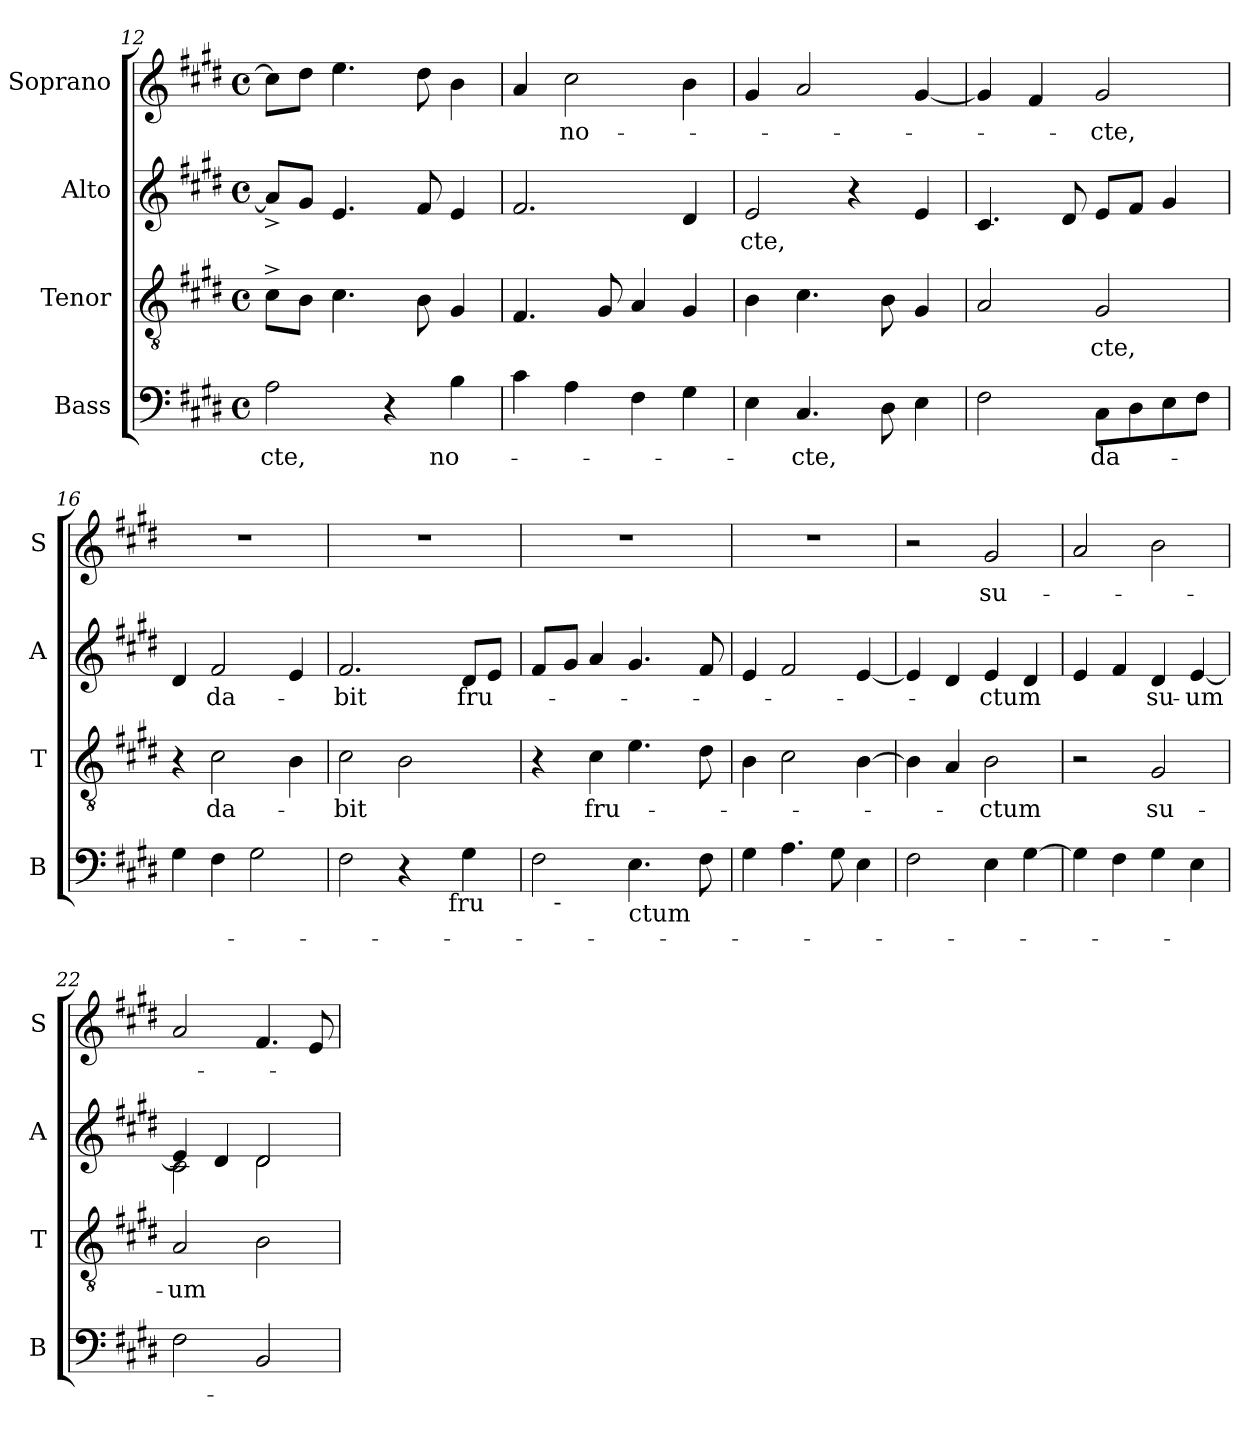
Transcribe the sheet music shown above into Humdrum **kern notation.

**kern	**text	**kern	**text	**kern	**text	**kern	**text
*part4	*part4	*part3	*part3	*part2	*part2	*part1	*part1
*staff4	*staff4	*staff3	*staff3	*staff2	*staff2	*staff1	*staff1
*I"Bass	*	*I"Tenor	*	*I"Alto	*	*I"Soprano	*
*I'B	*	*I'T	*	*I'A	*	*I'S	*
!!LO:LB:g=z
*clefF4	*	*clefGv2	*	*clefG2	*	*clefG2	*
*k[f#c#g#d#]	*	*k[f#c#g#d#]	*	*k[f#c#g#d#]	*	*k[f#c#g#d#]	*
*E:	*	*E:	*	*E:	*	*E:	*
*M4/4	*	*M4/4	*	*M4/4	*	*M4/4	*
*met(c)	*	*met(c)	*	*met(c)	*	*met(c)	*
=12	=12	=12	=12	=12	=12	=12	=12
!	!LO:LY:b:cj	!	!	!	!	!	!
2A\	-cte,	8c#^<\L	.	8a^>/L]	.	8cc#\L]	.
.	.	8B\J	.	8g#/J	.	8dd#\J	.
.	.	4.c#\	.	4.e/	.	4.ee\	.
4r	.	.	.	.	.	.	.
.	.	8B\	.	8f#/	.	8dd#\	.
!	!LO:LY:b:cj	!	!	!	!	!	!
4B\	no-	4G#/	.	4e/	.	4b\	.
=13	=13	=13	=13	=13	=13	=13	=13
4c#\	.	4.F#/	.	2.f#/	.	4a/	.
!	!	!	!	!	!	!	!LO:LY:b:cj
4A\	.	.	.	.	.	2cc#\	no-
.	.	8G#/	.	.	.	.	.
4F#\	.	4A/	.	.	.	.	.
4G#\	.	4G#/	.	4d#/	.	4b\	.
=14	=14	=14	=14	=14	=14	=14	=14
!	!	!	!	!	!LO:LY:b:cj	!	!
4E\	.	4B\	.	2e/	-cte,	4g#/	.
!	!LO:LY:b:cj	!	!	!	!	!	!
4.C#/	-cte,	4.c#\	.	.	.	2a/	.
.	.	.	.	4r	.	.	.
8D#\	.	8B\	.	.	.	.	.
4E\	.	4G#/	.	4e/	.	[<4g#/	.
=15	=15	=15	=15	=15	=15	=15	=15
2F#\	.	2A/	.	4.c#/	.	4g#/]	.
.	.	.	.	.	.	4f#/	.
.	.	.	.	8d#/	.	.	.
!	!LO:LY:b:cj	!	!LO:LY:b:cj	!	!	!	!LO:LY:b:cj
8C#\L	da-	2G#/	-cte,	8e/L	.	2g#/	-cte,
8D#\	.	.	.	8f#/J	.	.	.
8E\	.	.	.	4g#/	.	.	.
8F#\J	.	.	.	.	.	.	.
=16	=16	=16	=16	=16	=16	=16	=16
4G#\	.	4r	.	4d#/	.	1r	.
!	!	!	!LO:LY:b:cj	!	!LO:LY:b:cj	!	!
4F#\	.	2c#\	da-	2f#/	da-	.	.
2G#\	.	.	.	.	.	.	.
.	.	4B\	.	4e/	.	.	.
!!LO:PB:g=z
=17	=17	=17	=17	=17	=17	=17	=17
!LO:TX:b:t=bit	!	!	!	!	!	!	!
!	!	!	!LO:LY:b:cj	!	!LO:LY:b:cj	!	!
*^	*	*	*	*	*	*	*
2F#\	2ryy	.	2c#\	-bit	2.f#/	-bit	1r	.
4r	8ryy	.	2B\	.	.	.	.	.
.	16ryy	.	.	.	.	.	.	.
.	64ryy	.	.	.	.	.	.	.
!	!LO:TX:b:t=fru	!	!	!	!	!	!	!
.	4ryy	.	.	.	.	.	.	.
!	!	!	!	!	!	!LO:LY:b:cj	!	!
4G#\	.	.	.	.	8d#/L	fru-	.	.
.	.	.	.	.	8e/J	.	.	.
.	32.ryy	.	.	.	.	.	.	.
=18	=18	=18	=18	=18	=18	=18	=18	=18
2F#\	16.ryy	.	4r	.	8f#/L	.	1r	.
!	!LO:TX:b:t=-	!	!	!	!	!	!	!
.	2ryy	.	.	.	.	.	.	.
.	.	.	.	.	8g#/J	.	.	.
!	!	!	!	!LO:LY:b:cj	!	!	!	!
.	.	.	4c#\	fru-	4a/	.	.	.
!LO:TX:b:t=ctum	!	!	!	!	!	!	!	!
4.E\	.	.	4.e\	.	4.g#/	.	.	.
.	4ryy	.	.	.	.	.	.	.
.	8ryy	.	.	.	.	.	.	.
8F#\	.	.	8d#\	.	8f#/	.	.	.
.	32ryy	.	.	.	.	.	.	.
*v	*v	*	*	*	*	*	*	*
=19	=19	=19	=19	=19	=19	=19	=19
4G#\	.	4B\	.	4e/	.	1r	.
4.A\	.	2c#\	.	2f#/	.	.	.
8G#\	.	.	.	.	.	.	.
4E\	.	[>4B\	.	[<4e/	.	.	.
=20	=20	=20	=20	=20	=20	=20	=20
2F#\	.	4B\]	.	4e/]	.	2r	.
.	.	4A/	.	4d#/	.	.	.
!	!	!	!LO:LY:b:cj	!	!LO:LY:b	!	!LO:LY:b:cj
4E\	.	2B\	-ctum	4e/	-ctum	2g#/	su-
[>4G#\	.	.	.	4d#/	.	.	.
=21	=21	=21	=21	=21	=21	=21	=21
4G#\]	.	2r	.	4e/	.	2a/	.
4F#\	.	.	.	4f#/	.	.	.
!	!	!	!LO:LY:b:cj	!	!LO:LY:b:cj	!	!
4G#\	.	2G#/	su-	4d#/	su-	2b\	.
!	!	!	!	!	!LO:LY:b:cj	!	!
4E\	.	.	.	[>4e/	-um	.	.
=22	=22	=22	=22	=22	=22	=22	=22
!	!	!	!LO:LY:b:cj	!	!	!	!
*	*	*	*	*^	*	*	*
2F#\	.	2A/	-um	4e/]	2c#\	.	2a/	.
.	.	.	.	4d#/	.	.	.	.
2BB/	.	2B\	.	2d#/	2d#\	.	4.f#/	.
.	.	.	.	.	.	.	8e/	.
*	*	*	*	*v	*v	*	*	*
=	=	=	=	=	=	=	=
*-	*-	*-	*-	*-	*-	*-	*-
